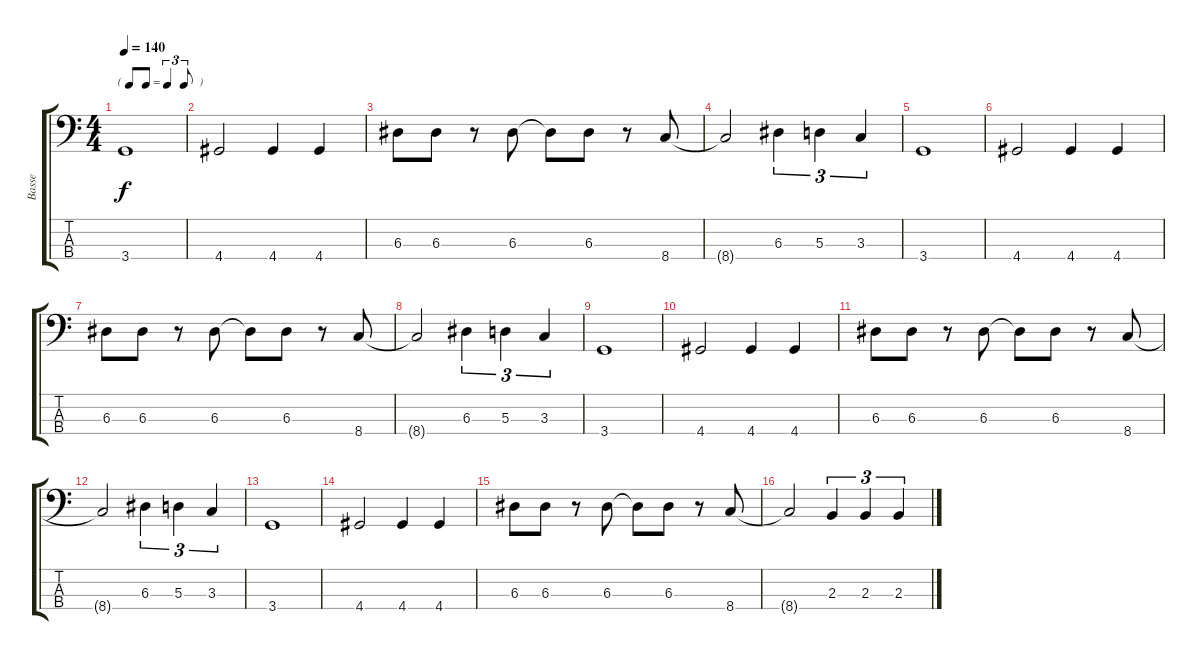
\track ("Basse" "Basse") {instrument electricbassfinger}
\staff {score tabs}
\tuning (G2 D2 A1 E1) {hide}
\ts (4 4)
\tf triplet8th
\tempo 140
\clef f4
\ks c
3.4.1{dy f} |
4.4.2 4.4.4 4.4.4 |
6.3.8 6.3.8 r.8 6.3.8 6.3{t}.8 6.3.8 r.8 8.4.8 |
8.4{t}.2 6.3.4{tu (3 2)} 5.3.4{tu (3 2)} 3.3.4{tu (3 2)} |
3.4.1 |
4.4.2 4.4.4 4.4.4 |
6.3.8 6.3.8 r.8 6.3.8 6.3{t}.8 6.3.8 r.8 8.4.8 |
8.4{t}.2 6.3.4{tu (3 2)} 5.3.4{tu (3 2)} 3.3.4{tu (3 2)} |
3.4.1 |
4.4.2 4.4.4 4.4.4 |
6.3.8 6.3.8 r.8 6.3.8 6.3{t}.8 6.3.8 r.8 8.4.8 |
8.4{t}.2 6.3.4{tu (3 2)} 5.3.4{tu (3 2)} 3.3.4{tu (3 2)} |
3.4.1 |
4.4.2 4.4.4 4.4.4 |
6.3.8 6.3.8 r.8 6.3.8 6.3{t}.8 6.3.8 r.8 8.4.8 |
8.4{t}.2 2.3.4{tu (3 2)} 2.3.4{tu (3 2)} 2.3.4{tu (3 2)}
